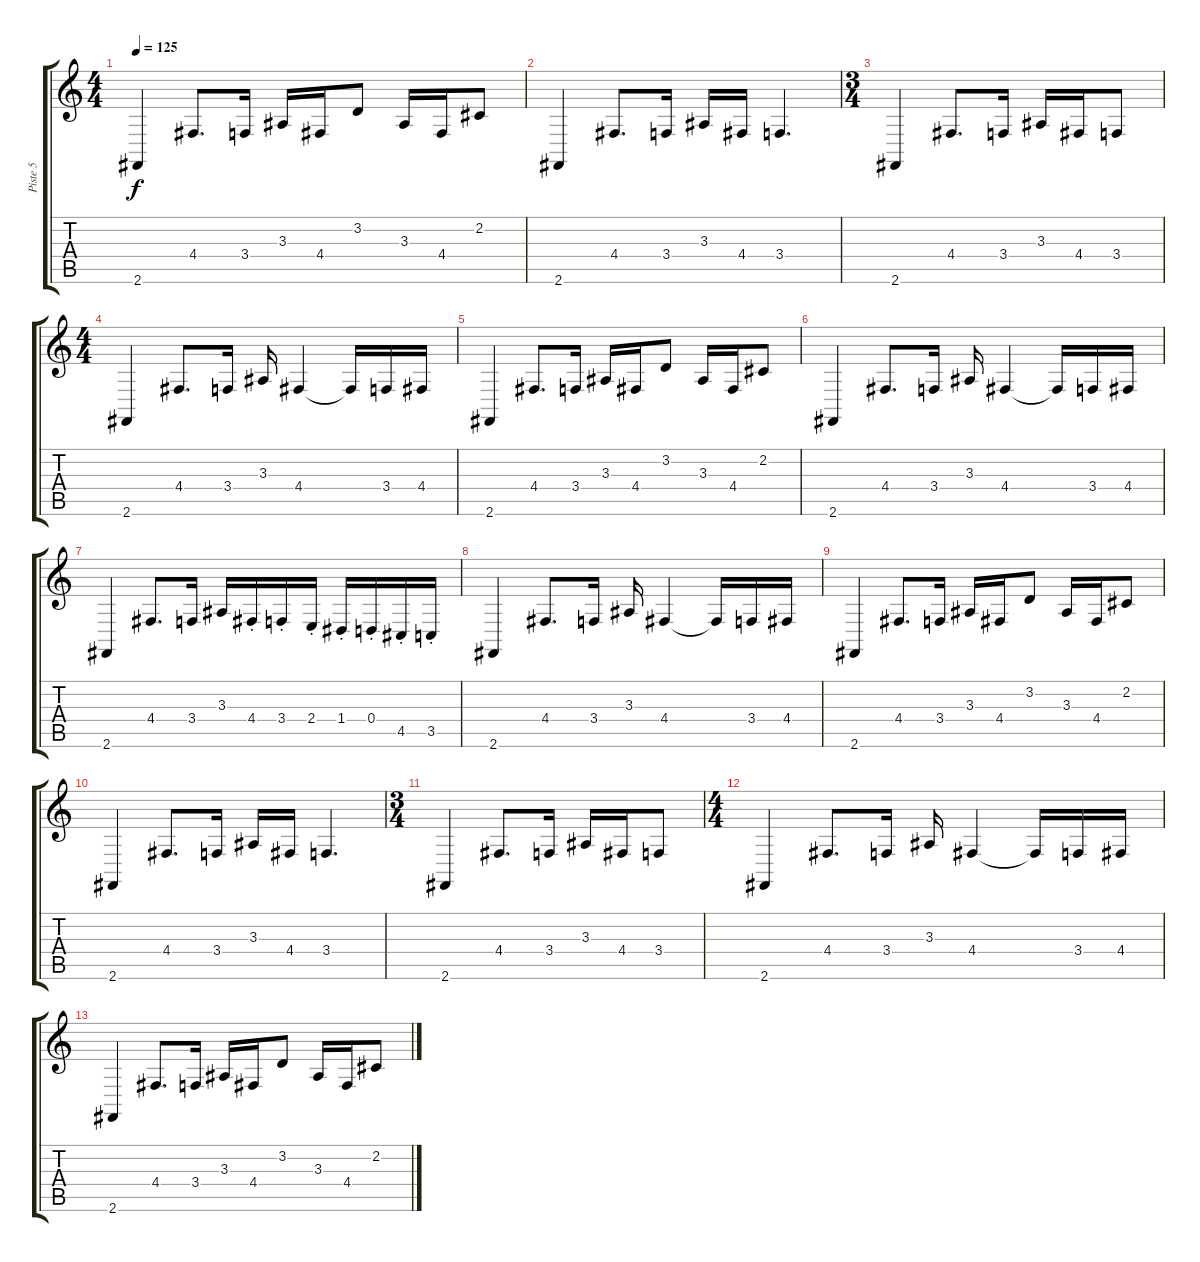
\track ("Piste 5" "Piste 5") {instrument synthbrass1}
\staff {score tabs}
\tuning (E4 B3 G3 D3 A2 E2) {hide}
\ts (4 4)
\tempo 125
\clef g2
\ks c
2.6.4{dy f} 4.4.8{d} 3.4.16 3.3.16 4.4.16 3.2.8 3.3.16 4.4.16 2.2.8 |
2.6.4 4.4.8{d} 3.4.16 3.3.16 4.4.16 3.4.4{d} |
\ts (3 4)
2.6.4 4.4.8{d} 3.4.16 3.3.16 4.4.16 3.4.8 |
\ts (4 4)
2.6.4 4.4.8{d} 3.4.16 3.3.16 4.4.4 4.4{t}.16 3.4.16 4.4.16 |
2.6.4 4.4.8{d} 3.4.16 3.3.16 4.4.16 3.2.8 3.3.16 4.4.16 2.2.8 |
2.6.4 4.4.8{d} 3.4.16 3.3.16 4.4.4 4.4{t}.16 3.4.16 4.4.16 |
2.6.4 4.4.8{d} 3.4.16 3.3.16 4.4{st}.16 3.4{st}.16 2.4{st}.16 1.4{st}.16 0.4{st}.16 4.5{st}.16 3.5{st}.16 |
2.6.4 4.4.8{d} 3.4.16 3.3.16 4.4.4 4.4{t}.16 3.4.16 4.4.16 |
2.6.4 4.4.8{d} 3.4.16 3.3.16 4.4.16 3.2.8 3.3.16 4.4.16 2.2.8 |
2.6.4 4.4.8{d} 3.4.16 3.3.16 4.4.16 3.4.4{d} |
\ts (3 4)
2.6.4 4.4.8{d} 3.4.16 3.3.16 4.4.16 3.4.8 |
\ts (4 4)
2.6.4 4.4.8{d} 3.4.16 3.3.16 4.4.4 4.4{t}.16 3.4.16 4.4.16 |
2.6.4 4.4.8{d} 3.4.16 3.3.16 4.4.16 3.2.8 3.3.16 4.4.16 2.2.8
